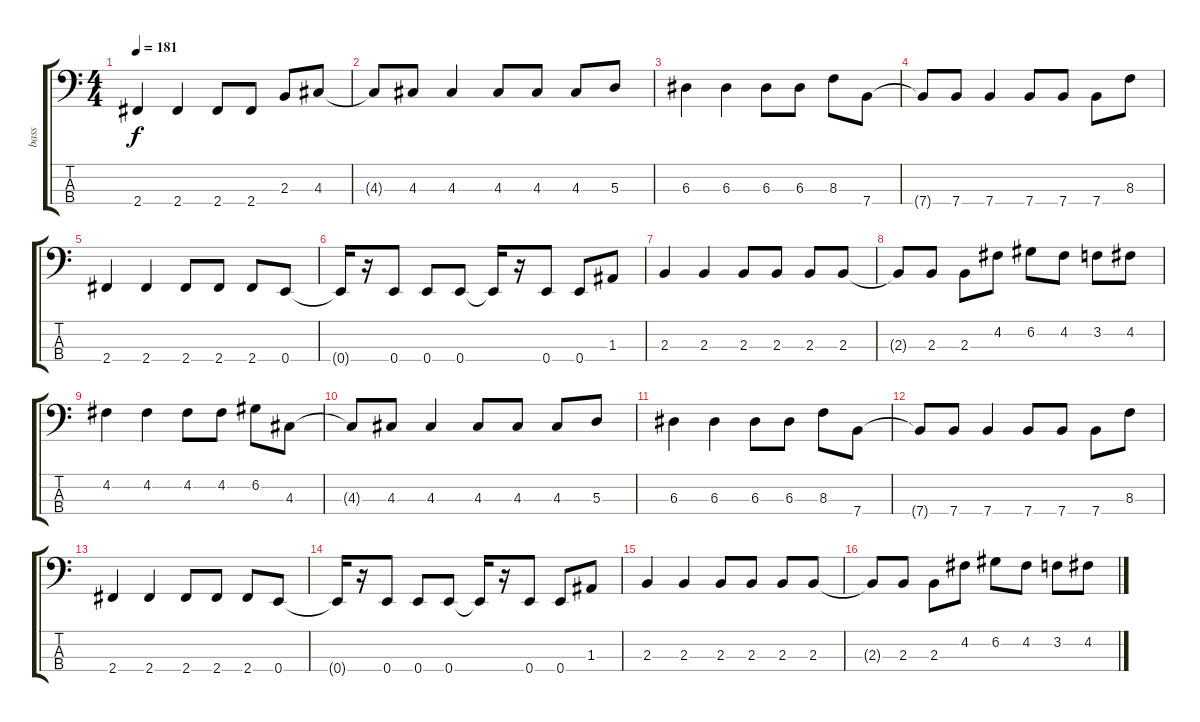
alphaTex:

\track ("bass" "bass") {instrument electricbasspick}
\staff {score tabs}
\tuning (G2 D2 A1 E1) {hide}
\ts (4 4)
\tempo 181
\clef f4
\ks c
2.4.4{dy f} 2.4.4 2.4.8 2.4.8 2.3.8 4.3.8 |
4.3{t}.8 4.3.8 4.3.4 4.3.8 4.3.8 4.3.8 5.3.8 |
6.3.4 6.3.4 6.3.8 6.3.8 8.3.8 7.4.8 |
7.4{t}.8 7.4.8 7.4.4 7.4.8 7.4.8 7.4.8 8.3.8 |
2.4.4 2.4.4 2.4.8 2.4.8 2.4.8 0.4.8 |
0.4{t}.16 r.16 0.4.8 0.4.8 0.4.8 0.4{t}.16 r.16 0.4.8 0.4.8 1.3.8 |
2.3.4 2.3.4 2.3.8 2.3.8 2.3.8 2.3.8 |
2.3{t}.8 2.3.8 2.3.8 4.2.8 6.2.8 4.2.8 3.2.8 4.2.8 |
4.2.4 4.2.4 4.2.8 4.2.8 6.2.8 4.3.8 |
4.3{t}.8 4.3.8 4.3.4 4.3.8 4.3.8 4.3.8 5.3.8 |
6.3.4 6.3.4 6.3.8 6.3.8 8.3.8 7.4.8 |
7.4{t}.8 7.4.8 7.4.4 7.4.8 7.4.8 7.4.8 8.3.8 |
2.4.4 2.4.4 2.4.8 2.4.8 2.4.8 0.4.8 |
0.4{t}.16 r.16 0.4.8 0.4.8 0.4.8 0.4{t}.16 r.16 0.4.8 0.4.8 1.3.8 |
2.3.4 2.3.4 2.3.8 2.3.8 2.3.8 2.3.8 |
2.3{t}.8 2.3.8 2.3.8 4.2.8 6.2.8 4.2.8 3.2.8 4.2.8
